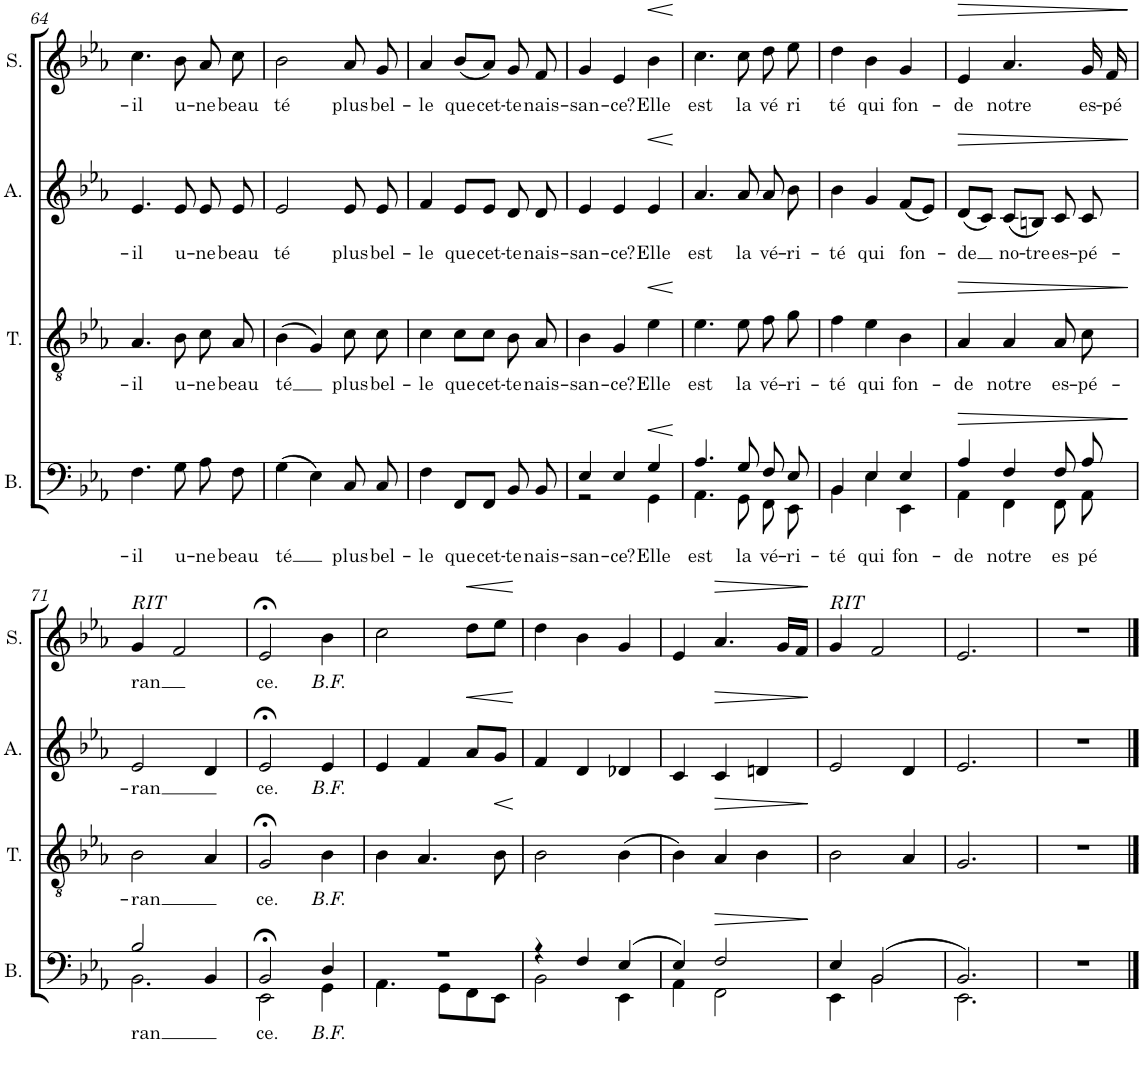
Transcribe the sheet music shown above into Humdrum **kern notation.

**kern	**text	**dynam	**kern	**text	**dynam	**kern	**text	**dynam	**kern	**text	**dynam
*part4	*part4	*part4	*part3	*part3	*part3	*part2	*part2	*part2	*part1	*part1	*part1
*staff4	*staff4	*staff4	*staff3	*staff3	*staff3	*staff2	*staff2	*staff2	*staff1	*staff1	*staff1
*I"Basse	*	*	*I"Ténor	*	*	*I"Alto	*	*	*I"Soprane	*	*
*I'B.	*	*	*I'T.	*	*	*I'A.	*	*	*I'S.	*	*
!!LO:PB:g=z
*clefF4	*	*	*clefGv2	*	*	*clefG2	*	*	*clefG2	*	*
*k[b-e-a-]	*	*	*k[b-e-a-]	*	*	*k[b-e-a-]	*	*	*k[b-e-a-]	*	*
*M3/4	*	*	*M3/4	*	*	*M3/4	*	*	*M3/4	*	*
=64	=64	=64	=64	=64	=64	=64	=64	=64	=64	=64	=64
!	!LO:LY:b	!	!	!LO:LY:b	!	!	!LO:LY:b	!	!	!LO:LY:b	!
4.F\	-il	.	4.A-/	-il	.	4.e-/	-il	.	4.cc\	-il	.
!	!LO:LY:b	!	!	!LO:LY:b	!	!	!LO:LY:b	!	!	!LO:LY:b	!
8G\	u-	.	8B-\	u-	.	8e-/	u-	.	8b-\	u-	.
!	!LO:LY:b	!	!	!LO:LY:b	!	!	!LO:LY:b	!	!	!LO:LY:b	!
8A-\	-ne	.	8c\	-ne	.	8e-/	-ne	.	8a-/	-ne	.
!	!LO:LY:b	!	!	!LO:LY:b	!	!	!LO:LY:b	!	!	!LO:LY:b	!
8F\	beau	.	8A-/	beau	.	8e-/	beau	.	8cc\	beau	.
=65	=65	=65	=65	=65	=65	=65	=65	=65	=65	=65	=65
!	!LO:LY:b	!	!	!LO:LY:b	!	!	!LO:LY:b	!	!	!LO:LY:b	!
(4G\	té	.	(4B-\	té	.	2e-/	té	.	2b-\	té	.
4E-\)	.	.	4G/)	.	.	.	.	.	.	.	.
!	!LO:LY:b	!	!	!LO:LY:b	!	!	!LO:LY:b	!	!	!LO:LY:b	!
8C/	plus	.	8c\	plus	.	8e-/	plus	.	8a-/	plus	.
!	!LO:LY:b	!	!	!LO:LY:b	!	!	!LO:LY:b	!	!	!LO:LY:b	!
8C/	bel-	.	8c\	bel-	.	8e-/	bel-	.	8g/	bel-	.
=66	=66	=66	=66	=66	=66	=66	=66	=66	=66	=66	=66
!	!LO:LY:b	!	!	!LO:LY:b	!	!	!LO:LY:b	!	!	!LO:LY:b	!
4F\	-le	.	4c\	-le	.	4f/	-le	.	4a-/	-le	.
!	!LO:LY:b	!	!	!LO:LY:b	!	!	!LO:LY:b	!	!	!LO:LY:b	!
8FF/L	que	.	8c\L	que	.	8e-/L	que	.	(8b-/L	que	.
!	!LO:LY:b	!	!	!LO:LY:b	!	!	!LO:LY:b	!	!	!LO:LY:b	!
8FF/J	cet-	.	8c\J	cet-	.	8e-/J	cet-	.	8a-/J)	cet-	.
!	!LO:LY:b	!	!	!LO:LY:b	!	!	!LO:LY:b	!	!	!LO:LY:b	!
8BB-/	-te	.	8B-\	-te	.	8d/	-te	.	8g/	-te	.
!	!LO:LY:b	!	!	!LO:LY:b	!	!	!LO:LY:b	!	!	!LO:LY:b	!
8BB-/	nais-	.	8A-/	nais-	.	8d/	nais-	.	8f/	nais-	.
=67	=67	=67	=67	=67	=67	=67	=67	=67	=67	=67	=67
!	!LO:LY:b	!	!	!LO:LY:b	!	!	!LO:LY:b	!	!	!LO:LY:b	!
*^	*	*	*	*	*	*	*	*	*	*	*
4E-/	2r	-san-	.	4B-\	-san-	.	4e-/	-san-	.	4g/	-san-	.
!	!	!LO:LY:b	!	!	!LO:LY:b	!	!	!LO:LY:b	!	!	!LO:LY:b	!
4E-/	.	-ce?	.	4G/	-ce?	.	4e-/	-ce?	.	4e-/	-ce?	.
!	!	!LO:LY:b	!LO:HP:b	!	!LO:LY:b	!LO:HP:b	!	!LO:LY:b	!LO:HP:b	!	!LO:LY:b	!LO:HP:b
4G/	4GG\	Elle	<	4e-\	Elle	<	4e-/	Elle	<	4b-\	Elle	<
*v	*v	*	*	*	*	*	*	*	*	*	*	*
.	.	[	.	.	[	.	.	[	.	.	[
=68	=68	=68	=68	=68	=68	=68	=68	=68	=68	=68	=68
!	!LO:LY:b	!	!	!LO:LY:b	!	!	!LO:LY:b	!	!	!LO:LY:b	!
*^	*	*	*	*	*	*	*	*	*	*	*
4.A-/	4.AA-\	est	.	4.e-\	est	.	4.a-/	est	.	4.cc\	est	.
!	!	!LO:LY:b	!	!	!LO:LY:b	!	!	!LO:LY:b	!	!	!LO:LY:b	!
8G/	8GG\	la	.	8e-\	la	.	8a-/	la	.	8cc\	la	.
!	!	!LO:LY:b	!	!	!LO:LY:b	!	!	!LO:LY:b	!	!	!LO:LY:b	!
8F/	8FF\	vé-	.	8f\	vé-	.	8a-/	vé-	.	8dd\	vé	.
!	!	!LO:LY:b	!	!	!LO:LY:b	!	!	!LO:LY:b	!	!	!LO:LY:b	!
8E-/	8EE-\	-ri-	.	8g\	-ri-	.	8b-\	-ri-	.	8ee-\	ri	.
=69	=69	=69	=69	=69	=69	=69	=69	=69	=69	=69	=69	=69
!	!	!LO:LY:b	!	!	!LO:LY:b	!	!	!LO:LY:b	!	!	!LO:LY:b	!
4BB-/	4BB-\	-té	.	4f\	-té	.	4b-\	-té	.	4dd\	té	.
!	!	!LO:LY:b	!	!	!LO:LY:b	!	!	!LO:LY:b	!	!	!LO:LY:b	!
4E-/	4E-\	qui	.	4e-\	qui	.	4g/	qui	.	4b-\	qui	.
!	!	!LO:LY:b	!	!	!LO:LY:b	!	!	!LO:LY:b	!	!	!LO:LY:b	!
4E-/	4EE-\	fon-	.	4B-\	fon-	.	(8f/L	fon-	.	4g/	fon-	.
.	.	.	.	.	.	.	8e-/J)	.	.	.	.	.
=70	=70	=70	=70	=70	=70	=70	=70	=70	=70	=70	=70	=70
!	!	!LO:LY:b	!LO:HP:b	!	!LO:LY:b	!LO:HP:b	!	!LO:LY:b	!LO:HP:b	!	!LO:LY:b	!LO:HP:b
4A-/	4AA-\	-de	>	4A-/	-de	>	(8d/L	-de	>	4e-/	-de	>
.	.	.	.	.	.	.	8c/J)	.	.	.	.	.
!	!	!LO:LY:b	!	!	!LO:LY:b	!	!	!LO:LY:b	!	!	!LO:LY:b	!
4F/	4FF\	notre	.	4A-/	notre	.	(8c/L	no-	.	4.a-/	notre	.
!	!	!	!	!	!	!	!	!LO:LY:b	!	!	!	!
.	.	.	.	.	.	.	8Bn/J)	-tre	.	.	.	.
!	!	!LO:LY:b	!	!	!LO:LY:b	!	!	!LO:LY:b	!	!	!	!
8F/	8FF\	es-	.	8A-/	es-	.	8c/	es-	.	.	.	.
!	!	!LO:LY:b	!	!	!LO:LY:b	!	!	!LO:LY:b	!	!	!LO:LY:b	!
8A-/	8AA-\	-pé-	.	8c\	-pé-	.	8c/	-pé-	.	16g/	es-	.
!	!	!	!	!	!	!	!	!	!	!	!LO:LY:b	!
.	.	.	.	.	.	.	.	.	.	16f/	-pé	.
*v	*v	*	*	*	*	*	*	*	*	*	*	*
.	.	]	.	.	]	.	.	]	.	.	]
!!LO:LB:g=z
=71	=71	=71	=71	=71	=71	=71	=71	=71	=71	=71	=71
!	!	!	!	!	!	!	!	!	!LO:TX:a:i:t=RIT	!	!
!	!LO:LY:b	!	!	!LO:LY:b	!	!	!LO:LY:b	!	!	!LO:LY:b	!
*^	*	*	*	*	*	*	*	*	*	*	*
2B-/	2.BB-\	ran	.	2B-\	-ran	.	2e-/	-ran	.	4g/	ran	.
.	.	.	.	.	.	.	.	.	.	2f/	.	.
4BB-/	.	.	.	4A-/	.	.	4d/	.	.	.	.	.
=72	=72	=72	=72	=72	=72	=72	=72	=72	=72	=72	=72	=72
!	!	!LO:LY:b	!	!	!LO:LY:b	!	!	!LO:LY:b	!	!	!LO:LY:b	!
2BB-;</	2EE-\	ce.	.	2G;</	ce.	.	2e-;</	ce.	.	2e-;</	ce.	.
!	!	!LO:LY:b	!	!	!LO:LY:b	!	!	!LO:LY:b	!	!	!LO:LY:b	!
4D/	4GG\	B.F.	.	4B-\	B.F.	.	4e-/	B.F.	.	4b-\	B.F.	.
=73	=73	=73	=73	=73	=73	=73	=73	=73	=73	=73	=73	=73
2.r	4.AA-\	.	.	4B-\	.	.	4e-/	.	.	2cc\	.	.
.	.	.	.	4.A-/	.	.	4f/	.	.	.	.	.
.	8GG\L	.	.	.	.	.	.	.	.	.	.	.
!	!	!	!	!	!	!	!	!	!LO:HP:b	!	!	!LO:HP:b
.	8FF\	.	.	.	.	.	8a-/L	.	<	8dd\L	.	<
!	!	!	!	!	!	!LO:HP:b	!	!	!	!	!	!
.	8EE-\J	.	.	8B-\	.	<	8g/J	.	.	8ee-\J	.	.
*v	*v	*	*	*	*	*	*	*	*	*	*	*
.	.	.	.	.	[	.	.	[	.	.	[
=74	=74	=74	=74	=74	=74	=74	=74	=74	=74	=74	=74
*^	*	*	*	*	*	*	*	*	*	*	*
4r	2BB-\	.	.	2B-\	.	.	4f/	.	.	4dd\	.	.
4F/	.	.	.	.	.	.	4d/	.	.	4b-\	.	.
(4E-/	4EE-\	.	.	(4B-\	.	.	4d-X/	.	.	4g/	.	.
=75	=75	=75	=75	=75	=75	=75	=75	=75	=75	=75	=75	=75
4E-/)	4AA-\	.	.	4B-\)	.	.	4c/	.	.	4e-/	.	.
!	!	!	!LO:HP:b	!	!	!LO:HP:b	!	!	!LO:HP:b	!	!	!LO:HP:b
2F/	2FF\	.	>	4A-/	.	>	4c/	.	>	4.a-/	.	>
.	.	.	.	4B-\	.	.	4dn/	.	.	.	.	.
.	.	.	.	.	.	.	.	.	.	16g/LL	.	.
.	.	.	.	.	.	.	.	.	.	16f/JJ	.	.
*v	*v	*	*	*	*	*	*	*	*	*	*	*
.	.	]	.	.	]	.	.	]	.	.	]
=76	=76	=76	=76	=76	=76	=76	=76	=76	=76	=76	=76
*^	*	*	*	*	*	*	*	*	*	*	*
!	!	!	!	!	!	!	!	!	!	!LO:TX:a:i:t=RIT	!	!
4E-/	4EE-\	.	.	2B-\	.	.	2e-/	.	.	4g/	.	.
(2BB-/	2BB-\	.	.	.	.	.	.	.	.	2f/	.	.
.	.	.	.	4A-/	.	.	4d/	.	.	.	.	.
=77	=77	=77	=77	=77	=77	=77	=77	=77	=77	=77	=77	=77
2.BB-/)	2.EE-\	.	.	2.G/	.	.	2.e-/	.	.	2.e-/	.	.
*v	*v	*	*	*	*	*	*	*	*	*	*	*
=78	=78	=78	=78	=78	=78	=78	=78	=78	=78	=78	=78
2.r	.	.	2.r	.	.	2.r	.	.	2.r	.	.
==	==	==	==	==	==	==	==	==	==	==	==
*-	*-	*-	*-	*-	*-	*-	*-	*-	*-	*-	*-
